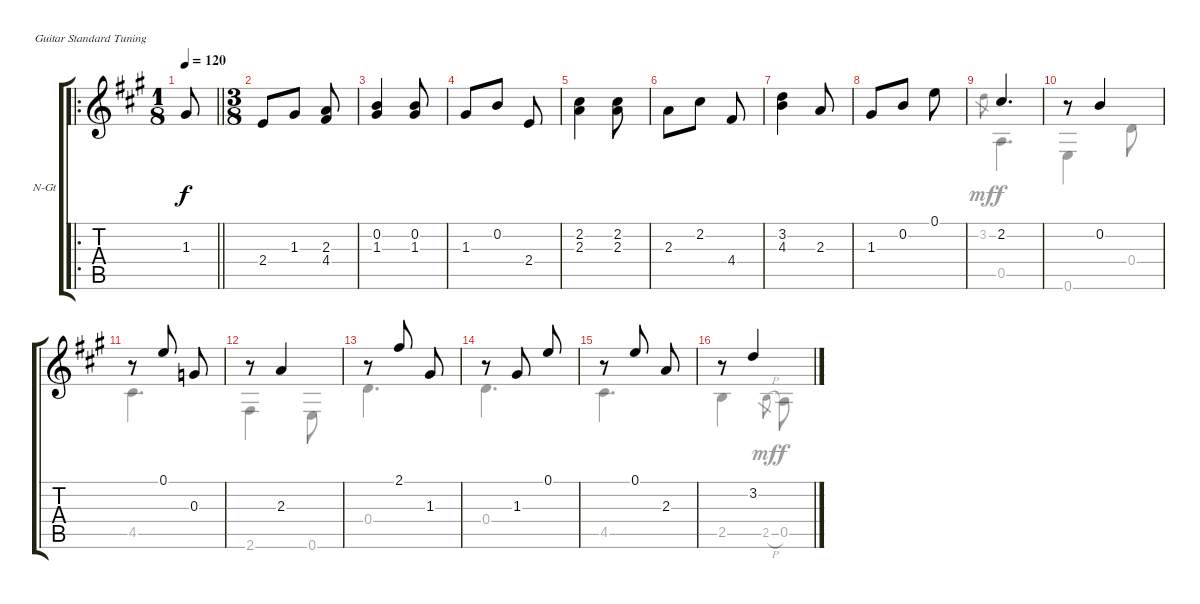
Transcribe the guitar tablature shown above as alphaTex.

\bracketExtendMode groupsimilarinstruments
\firstSystemTrackNameOrientation horizontal
\otherSystemsTrackNameOrientation horizontal
\track ("Gigue" "N-Gt") {instrument acousticguitarnylon}
\staff {score tabs}
\tuning (E4 B3 G3 D3 A2 E2)
\voice
\ro
\ts (1 8)
\beaming (8 2 2 2 2)
\tempo 120
\clef g2
\barLineRight lightlight
\ks a
1.3.8{dy f} |
\ts (3 8)
\beaming (8 2 2 2 2)
2.4.8 1.3.8 (2.3 4.4).8 |
(0.2 1.3).4 (0.2 1.3).8 |
1.3.8 0.2.8 2.4.8 |
(2.2 2.3).4 (2.2 2.3).8 |
2.3.8 2.2.8 4.4.8 |
(3.2 4.3).4 2.3.8 |
1.3.8 0.2.8 0.1.8 |
2.2.4{d} |
r.8 0.2.4 |
r.8 0.1.8 0.3.8 |
r.8 2.3.4 |
r.8 2.1.8 1.3.8 |
r.8 1.3.8 0.1.8 |
r.8 0.1.8 2.3.8 |
r.8 3.2.4
\voice
\clef g2
\ottava regular
\simile none
\barLineRight lightlight
\ks a
|
|
|
|
|
|
|
|
3.2.8{gr dy mf} 0.5.4{d dy f} |
0.6.4 0.4.8 |
4.5.4{d} |
2.6.4 0.6.8 |
0.4.4{d} |
0.4.4{d} |
4.5.4{d} |
2.5.4 2.5{h}.8{gr dy mf} 0.5.8{dy f}
